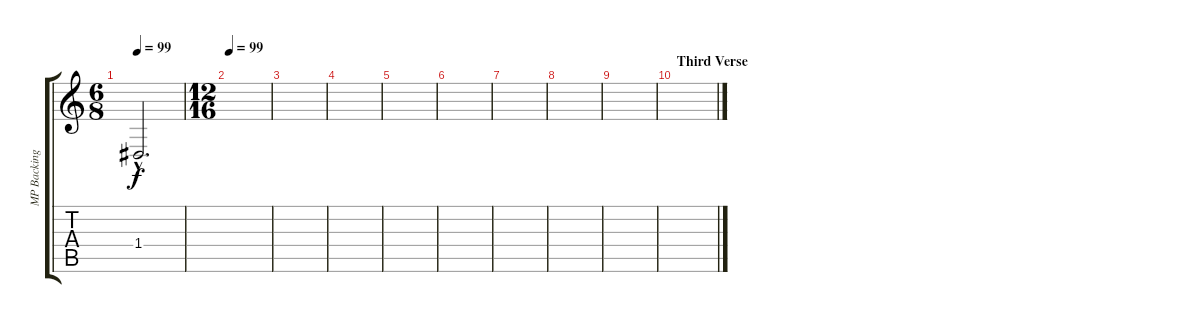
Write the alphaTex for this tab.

\track ("MP Backing Vocals" "MP Backing") {instrument brasssection}
\staff {score tabs}
\tuning (E4 B3 G3 D3 A2 E2) {hide}
\ts (6 8)
\tempo 99
\clef g2
\ks c
1.4{hac}.2{d dy f} |
\ts (12 16)
\tempo 99
|
|
|
|
|
|
|
|
\section ("" "Third Verse")
